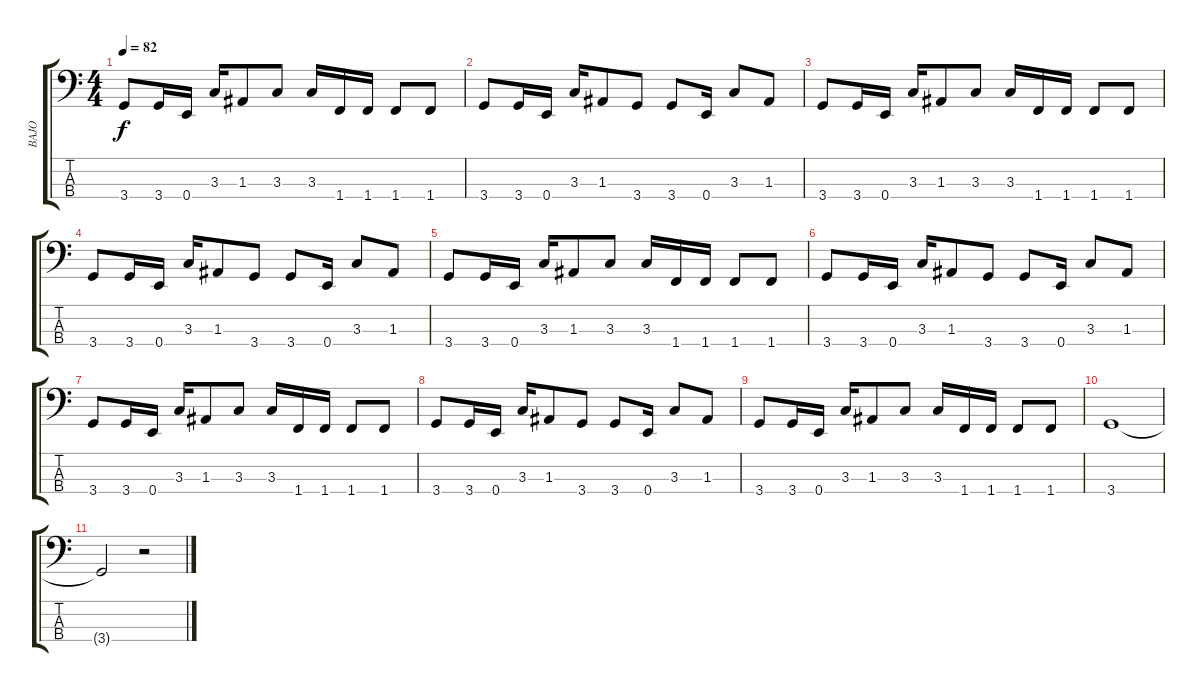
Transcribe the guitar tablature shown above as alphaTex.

\track ("BAJO" "BAJO") {instrument electricbasspick}
\staff {score tabs}
\tuning (G2 D2 A1 E1) {hide}
\ts (4 4)
\tempo 82
\clef f4
\ks c
3.4.8{dy f} 3.4.16 0.4.16 3.3.16 1.3.8 3.3.8 3.3.16 1.4.16 1.4.16 1.4.8 1.4.8 |
3.4.8 3.4.16 0.4.16 3.3.16 1.3.8 3.4.8 3.4.8 0.4.16 3.3.8 1.3.8 |
3.4.8 3.4.16 0.4.16 3.3.16 1.3.8 3.3.8 3.3.16 1.4.16 1.4.16 1.4.8 1.4.8 |
3.4.8 3.4.16 0.4.16 3.3.16 1.3.8 3.4.8 3.4.8 0.4.16 3.3.8 1.3.8 |
3.4.8 3.4.16 0.4.16 3.3.16 1.3.8 3.3.8 3.3.16 1.4.16 1.4.16 1.4.8 1.4.8 |
3.4.8 3.4.16 0.4.16 3.3.16 1.3.8 3.4.8 3.4.8 0.4.16 3.3.8 1.3.8 |
3.4.8 3.4.16 0.4.16 3.3.16 1.3.8 3.3.8 3.3.16 1.4.16 1.4.16 1.4.8 1.4.8 |
3.4.8 3.4.16 0.4.16 3.3.16 1.3.8 3.4.8 3.4.8 0.4.16 3.3.8 1.3.8 |
3.4.8 3.4.16 0.4.16 3.3.16 1.3.8 3.3.8 3.3.16 1.4.16 1.4.16 1.4.8 1.4.8 |
3.4.1 |
3.4{t}.2 r.2
